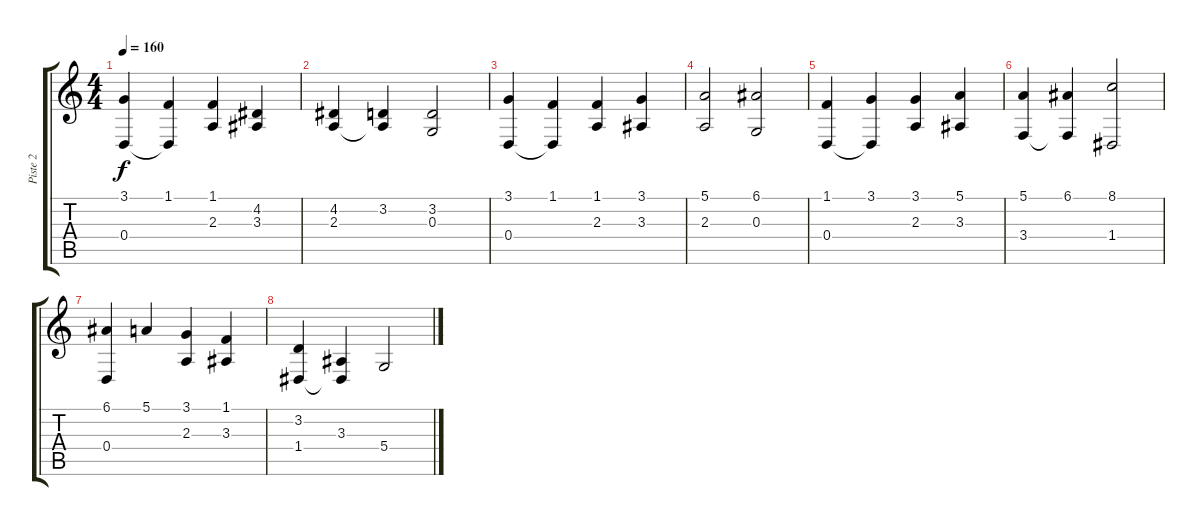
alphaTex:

\track ("Piste 2" "Piste 2") {instrument tremolostrings}
\staff {score tabs}
\tuning (E4 B3 G3 D3 A2 E2) {hide}
\ts (4 4)
\tempo 160
\clef g2
\ks c
(3.1 0.4).4{dy f} (1.1 0.4{t}).4 (1.1 2.3).4 (4.2 3.3).4 |
(4.2 2.3).4 (3.2 2.3{t}).4 (3.2 0.3).2 |
(3.1 0.4).4 (1.1 0.4{t}).4 (1.1 2.3).4 (3.1 3.3).4 |
(5.1 2.3).2 (6.1 0.3).2 |
(1.1 0.4).4 (3.1 0.4{t}).4 (3.1 2.3).4 (5.1 3.3).4 |
(5.1 3.4).4 (6.1 3.4{t}).4 (8.1 1.4).2 |
(6.1 0.4).4 5.1.4 (3.1 2.3).4 (1.1 3.3).4 |
(3.2 1.4).4 (3.3 1.4{t}).4 5.4.2
